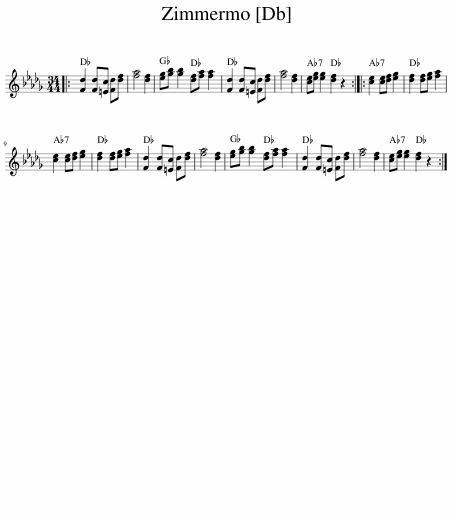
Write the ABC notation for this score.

X:1
L:1/8
M:34/44
I:linebreak $
K:Db
V:1 treble
V:1
|: [Fd]2 [Fd][=Ec] [Fd][df] | [fa]4 [df]2 | [eg][gb] [gb]2 [df][fa] [fa]2 | [Fd]2 [Fd][=Ec] [Fd][df] | [fa]4 [df]2 | %5
 [ce][eg] [eg]2 [df]2 z2 :: [ce]2 [ce][df] [eg]2 | [df]2 [df][eg] [fa]2 |$ [ce]2 [ce][df] [eg]2 | [df]2 [df][eg] [fa]2 | %10
 [Fd]2 [Fd][=Ec] [Fd][df] | [fa]4 [df]2 | [eg][gb] [gb]2 [df][fa] [fa]2 | [Fd]2 [Fd][=Ec] [Fd][df] | [fa]4 [df]2 | %15
 [ce][eg] [eg]2 [df]2 z2 :| %16
